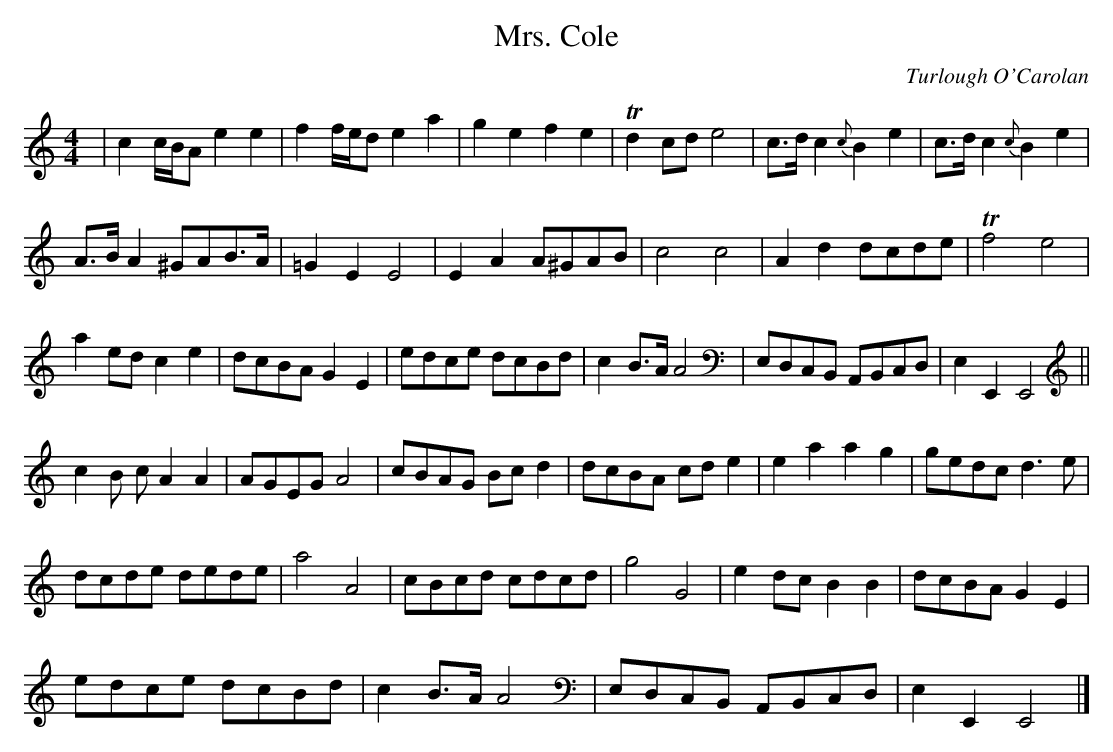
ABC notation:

X:1
T:Mrs. Cole
C:Turlough O'Carolan
M:4/4
L:1/8
K:C
V:1 Treble
|c2c/2B/2A e2e2|f2f/2e/2d e2a2|g2e2f2e2| Td2cd e4|c3/2d/2 c2{c}B2e2|c3/2d/2 c2{c}B2e2|
A3/2B/2 A2^GAB3/2A/2|=G2E2E4|E2A2A^GAB|c4c4|A2d2dcde| Tf4e4|
a2ed c2e2|dcBA G2E2|edce dcBd|c2B3/2A/2 A4[V:1 Bass]|E,D,C,B,, A,,B,,C,D,|E,2E,,2E,,4||
[V:1 Treble] \
c2B c A2A2|AGEG A4|cBAG Bc d2|dcBA cd e2|e2a2a2g2|gedc d3e|
dcde dede|a4A4|cBcd cdcd|g4G4|e2dc B2B2|dcBA G2E2|
edce dcBd|c2B3/2A/2 A4 [V:1 Bass] |E,D,C,B,, A,,B,,C,D,|E,2E,,2E,,4|]
